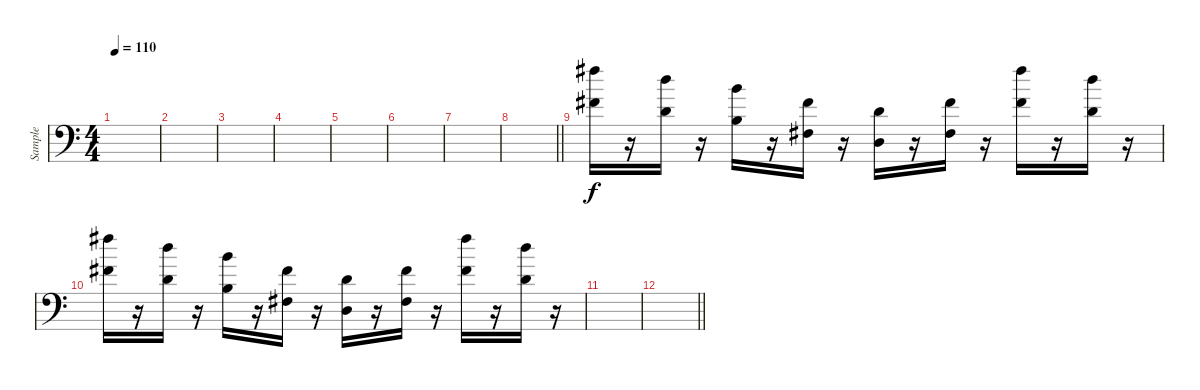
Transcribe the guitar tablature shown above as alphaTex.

\track ("Sample" "Sample") {instrument synthbass1}
\staff {score}
\tuning (Eb4 B3 Gb3 B2 Gb2 B1 Gb1) {hide}
\ts (4 4)
\tempo 110
\clef f4
\ks c
|
|
|
|
|
|
|
\barLineRight lightlight
|
(7.2 7.4).16{dy f} r.16 (3.2 3.4).16 r.16 (5.3 5.5).16 r.16 (7.4 7.6).16 r.16 (3.4 3.6).16 r.16 (7.4 7.6).16 r.16 (7.2 7.4).16 r.16 (3.2 3.4).16 r.16 |
(7.2 7.4).16 r.16 (3.2 3.4).16 r.16 (5.3 5.5).16 r.16 (7.4 7.6).16 r.16 (3.4 3.6).16 r.16 (7.4 7.6).16 r.16 (7.2 7.4).16 r.16 (3.2 3.4).16 r.16 |
|
\barLineRight lightlight
